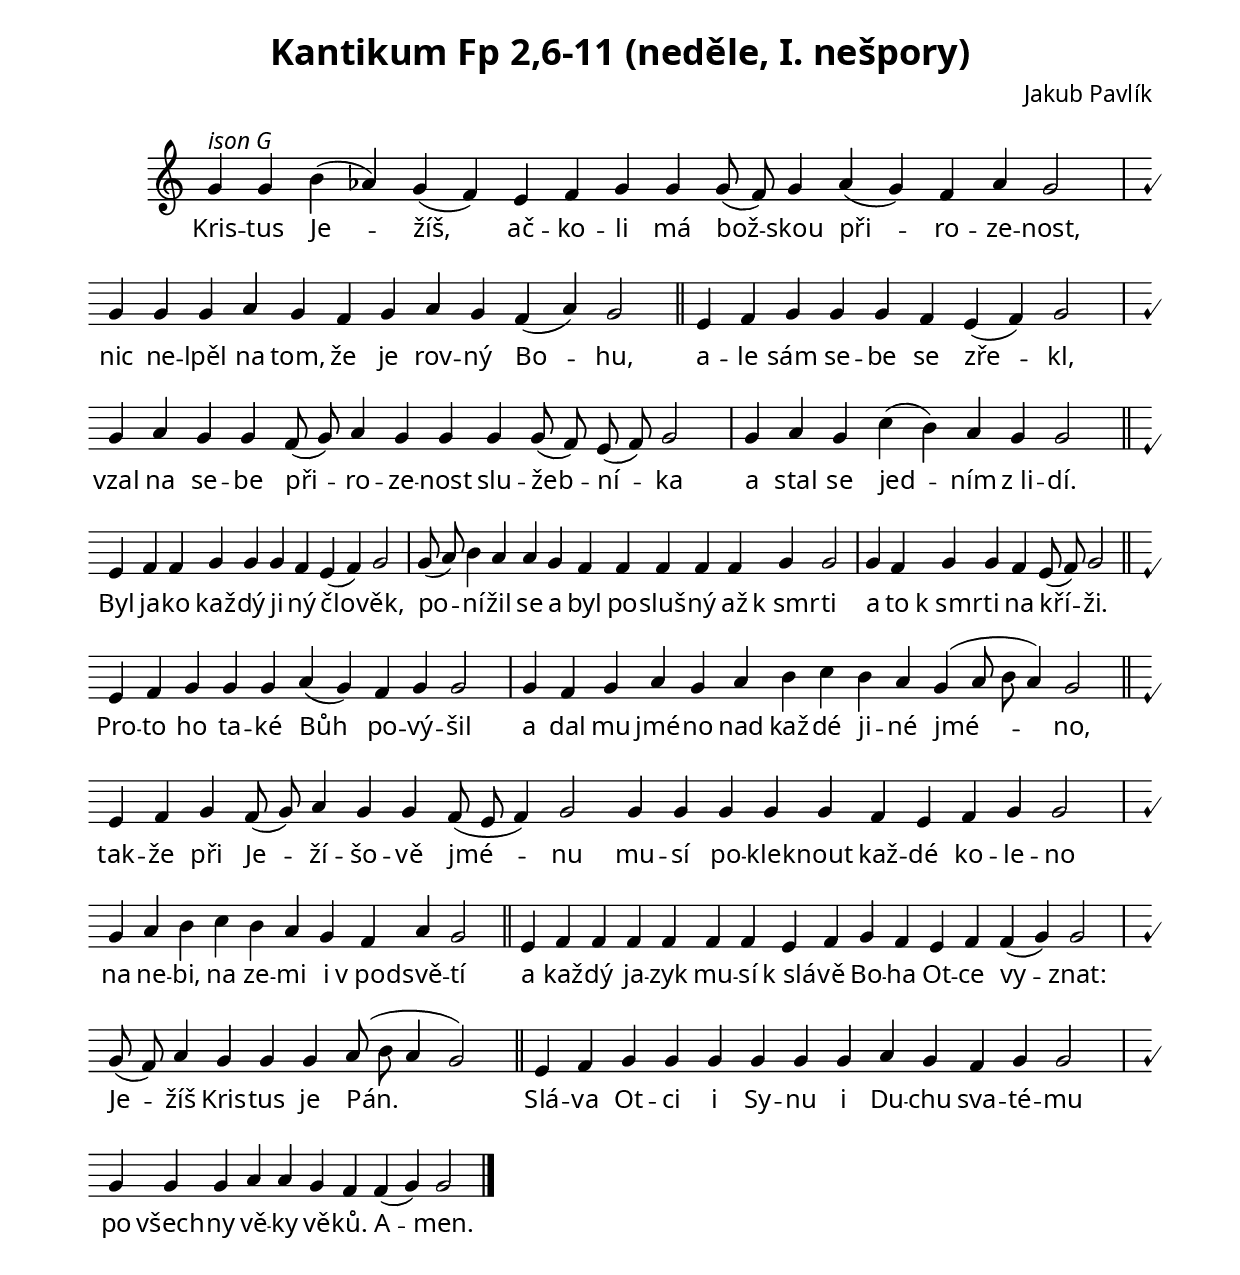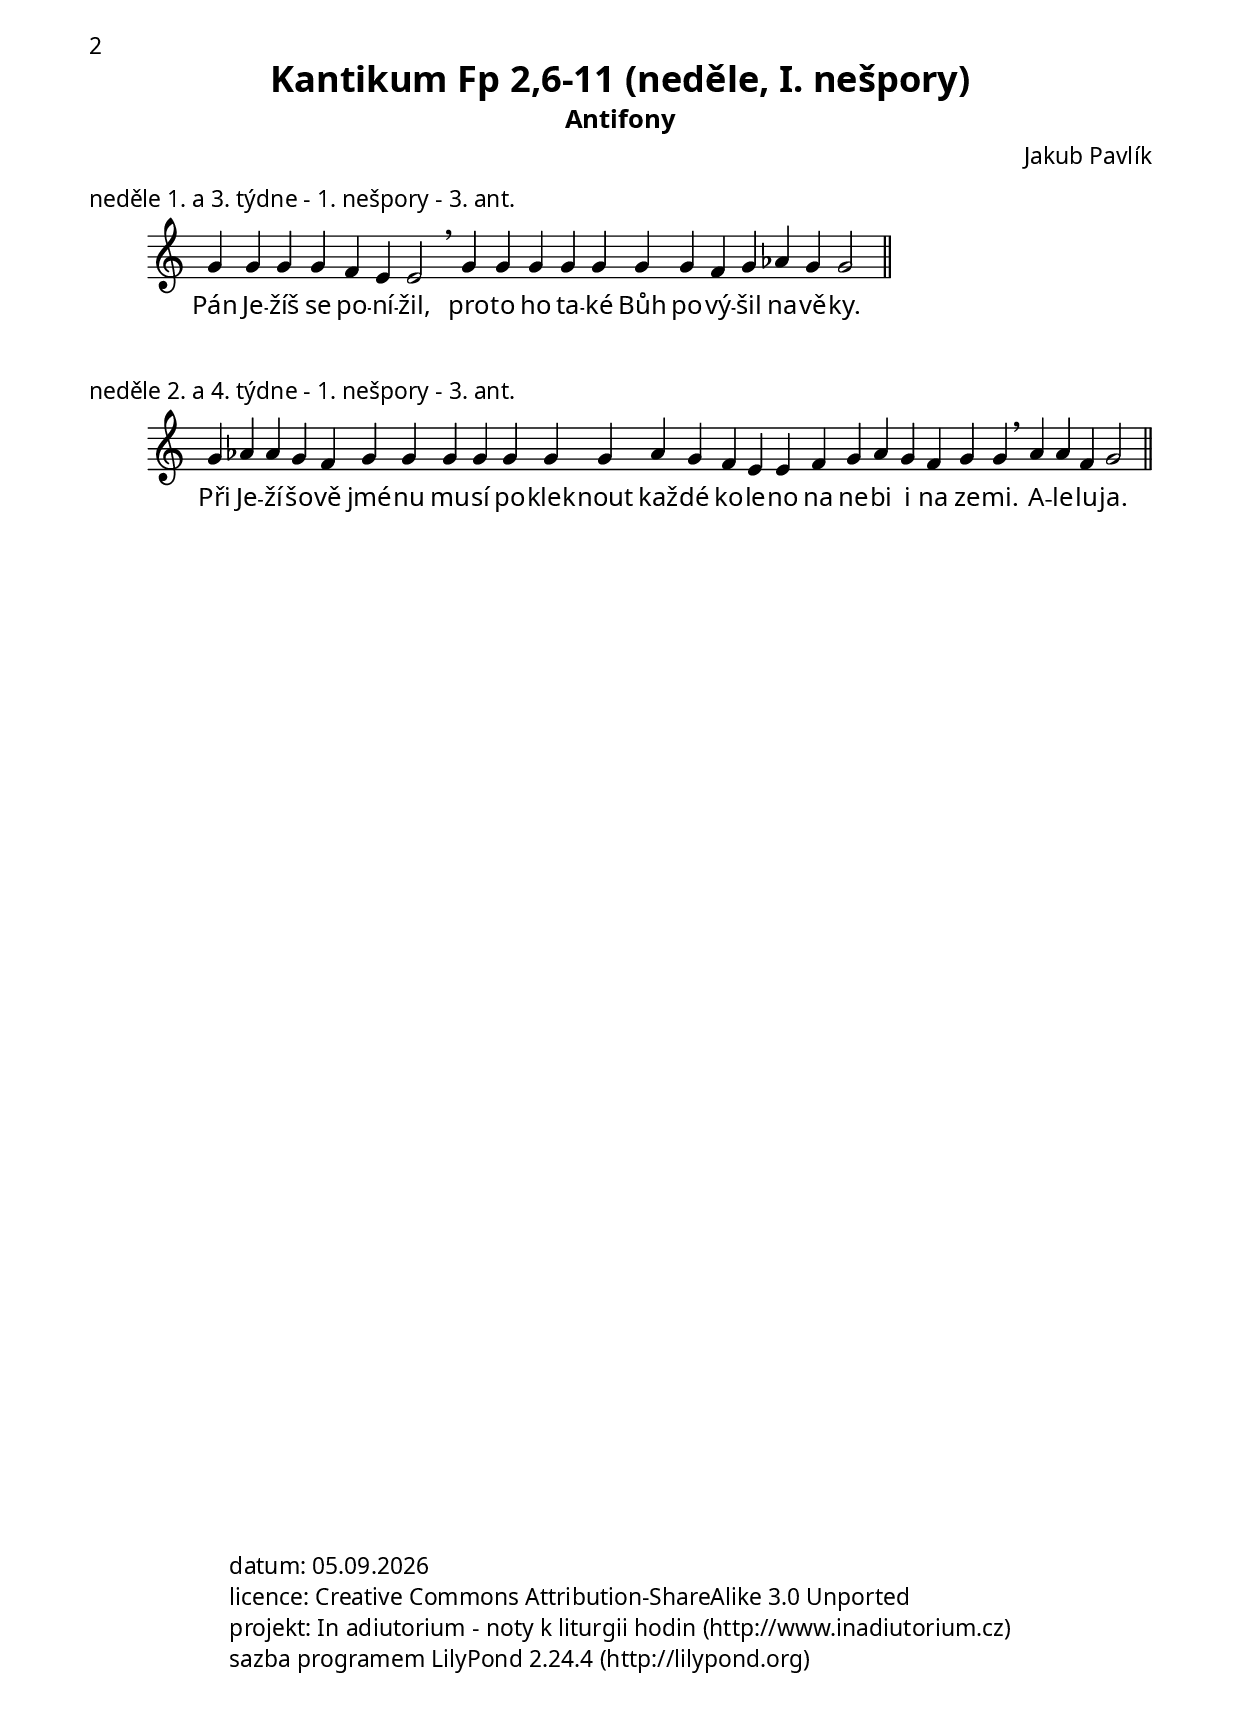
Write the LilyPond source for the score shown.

\version "2.12.3"

\include "spolecne.ly"

\header {
  title = "Kantikum Fp 2,6-11 (neděle, I. nešpory)"
  composer = "Jakub Pavlík"
}

nastaveni = {
  \cadenzaOn

  % nestandartni predznamenani: snizene A (napev je z byzantske oblasti, podle irmosu na 4. hlas...)
  \set Staff.keySignature = #`(((0 . 5) . ,FLAT))
  
  % nepsat predznamenani tempa (neni tempo)
  \override Score.TimeSignature #'stencil = ##f
  
  \autoBeamOn
}

\relative c''  {
  \nastaveni
  
  % Kristus Jezis
  g4^\markup{\italic{ison G}} g b( as) g( f) e f g g g8( f) g4 as( g) f as g2 \bar "|"
  g4 g g as g f g as g f( as) g2 \bar "||"
  
  % ale sam sebe
  e4 f g g g f e( f) g2 \bar "|"
  g4 as g g f8( g) as4 g g g g8( f) e( f) g2 \bar "|"
  g4 as g c( b) as g g2 \bar "||"
  
  % Byl jako kazdy
  e4 f f g g g f e( f) g2 \bar "|"
  g8( as) b4 as as g f f f f f g g2 \bar "|"
  g4 f g g f e8( f) g2 \bar "||"
  
  % Proto ho take
  e4 f g g g as( g) f g g2 \bar "|"
  g4 f g as g as b c b as g( as8 b as4) g2 \bar "||"
  
  % takze pri Jezisove
  e4 f g f8( g) as4 g g f8( e f4) g2 g4 g g g g f e f g g2 \bar "|"
  g4 as b c b as g f as g2 \bar "||"
  
  % a kazdy jazyk
  e4 f f f f f f e f g f e f f( g) g2 \bar "|"
  g8( f) as4 g g g as8( b as4 g2) \bar "||"
  
  % Slava Otci
  e4 f g g g g g g as g f g g2 \bar "|"
  g4 g g as as g f f( g) g2 \bar "|."
}
\addlyrics {
  Kris -- tus Je -- žíš, ač -- ko -- li má bož -- skou při -- ro -- ze -- nost,
  nic ne -- lpěl na tom, že je rov -- ný Bo -- hu,
  
  a -- le sám se -- be se zře -- kl,
  vzal na se -- be při -- ro -- ze -- nost slu -- žeb -- ní -- ka
  a stal se jed -- ním z_li -- dí.
  
  Byl ja -- ko kaž -- dý ji -- ný člo -- věk,
  po -- ní -- žil se a byl po -- sluš -- ný až k_smr -- ti
  a to k_smr -- ti na kří -- ži.
  
  Pro -- to ho ta -- ké Bůh po -- vý -- šil
  a dal mu jmé -- no nad kaž -- dé ji -- né jmé -- no,
  
  tak -- že při Je -- ží -- šo -- vě jmé -- nu mu -- sí po -- klek -- nout kaž -- dé ko -- le -- no
  na ne -- bi, na ze -- mi i v_pod -- svě -- tí
  
  a kaž -- dý ja -- zyk mu -- sí k_slá -- vě Bo -- ha Ot -- ce vy -- znat:
  Je -- žíš Kris -- tus je Pán.
  
  Slá -- va Ot -- ci i Sy -- nu i Du -- chu sva -- té -- mu
  po všech -- ny vě -- ky vě -- ků. A -- men.
}

\bookpart {
  \header {
    subtitle = "Antifony"
  }
  
  \score {
    \relative c'' {
      \nastaveni
      g4 g g g f e e2 \breathe
      g4 g g g g g g f g as g g2 \bar "||"
    }
    \addlyrics {
      Pán Je -- žíš se po -- ní -- žil, pro -- to ho ta -- ké Bůh
      po -- vý -- šil na -- vě -- ky.
    }
    \header {
      piece = "neděle 1. a 3. týdne - 1. nešpory - 3. ant."
    }
  }
  
  \score {
    \relative c'' {
      \nastaveni
      g4 as as g f g g g g g g g as g f e e f g as g f g g \breathe 
      as as f g2 \bar "||"
    }
    \addlyrics {
      Při Je -- ží -- šo -- vě jmé -- nu mu -- sí po -- klek -- nout kaž -- dé
      ko -- le -- no na ne -- bi i na ze -- mi. A -- le -- lu -- ja.
    }
    \header {
      piece = "neděle 2. a 4. týdne - 1. nešpory - 3. ant."
    }
  }
}